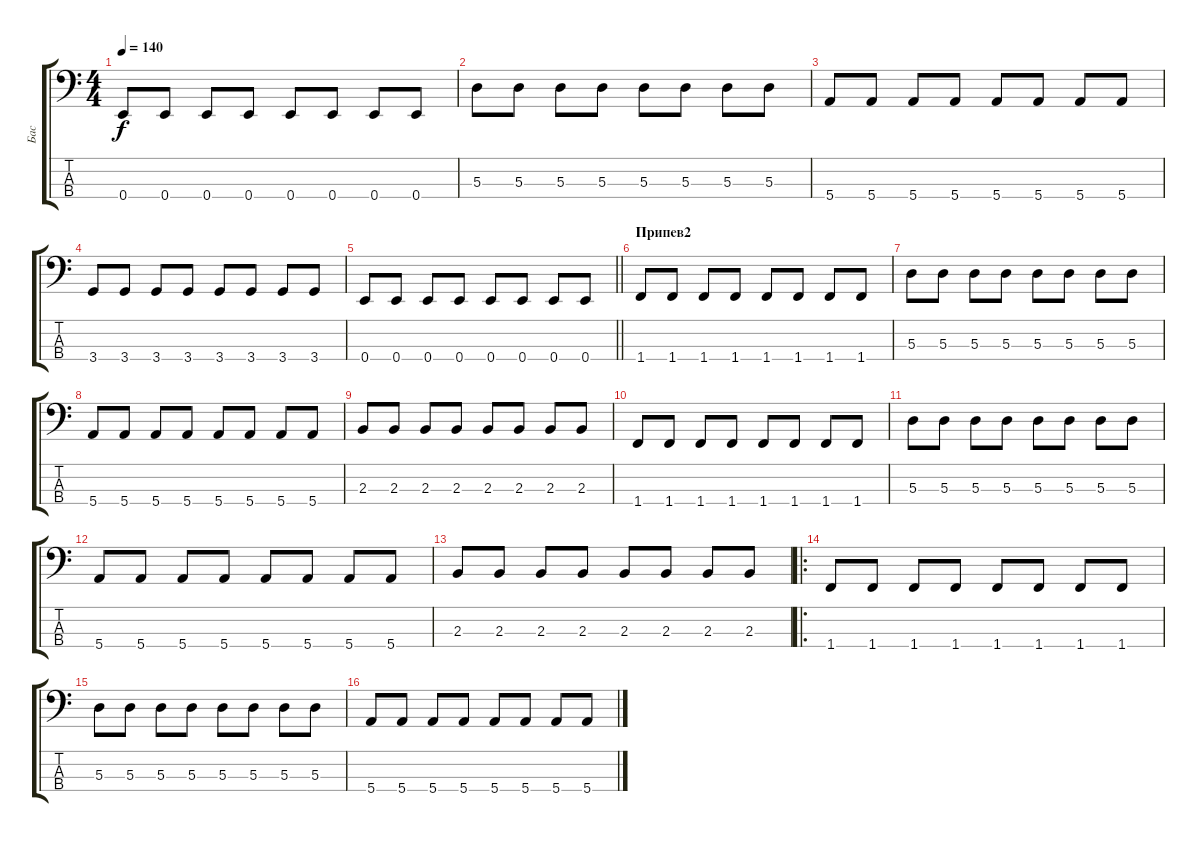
\track ("Бас" "Бас") {instrument electricbassfinger}
\staff {score tabs}
\tuning (G2 D2 A1 E1) {hide}
\ts (4 4)
\tempo 140
\clef f4
\ks c
0.4.8{dy f} 0.4.8 0.4.8 0.4.8 0.4.8 0.4.8 0.4.8 0.4.8 |
5.3.8 5.3.8 5.3.8 5.3.8 5.3.8 5.3.8 5.3.8 5.3.8 |
5.4.8 5.4.8 5.4.8 5.4.8 5.4.8 5.4.8 5.4.8 5.4.8 |
3.4.8 3.4.8 3.4.8 3.4.8 3.4.8 3.4.8 3.4.8 3.4.8 |
\barLineRight lightlight
0.4.8 0.4.8 0.4.8 0.4.8 0.4.8 0.4.8 0.4.8 0.4.8 |
\section ("" "Припев2")
1.4.8 1.4.8 1.4.8 1.4.8 1.4.8 1.4.8 1.4.8 1.4.8 |
5.3.8 5.3.8 5.3.8 5.3.8 5.3.8 5.3.8 5.3.8 5.3.8 |
5.4.8 5.4.8 5.4.8 5.4.8 5.4.8 5.4.8 5.4.8 5.4.8 |
2.3.8 2.3.8 2.3.8 2.3.8 2.3.8 2.3.8 2.3.8 2.3.8 |
1.4.8 1.4.8 1.4.8 1.4.8 1.4.8 1.4.8 1.4.8 1.4.8 |
5.3.8 5.3.8 5.3.8 5.3.8 5.3.8 5.3.8 5.3.8 5.3.8 |
5.4.8 5.4.8 5.4.8 5.4.8 5.4.8 5.4.8 5.4.8 5.4.8 |
2.3.8 2.3.8 2.3.8 2.3.8 2.3.8 2.3.8 2.3.8 2.3.8 |
\ro
1.4.8 1.4.8 1.4.8 1.4.8 1.4.8 1.4.8 1.4.8 1.4.8 |
5.3.8 5.3.8 5.3.8 5.3.8 5.3.8 5.3.8 5.3.8 5.3.8 |
5.4.8 5.4.8 5.4.8 5.4.8 5.4.8 5.4.8 5.4.8 5.4.8
